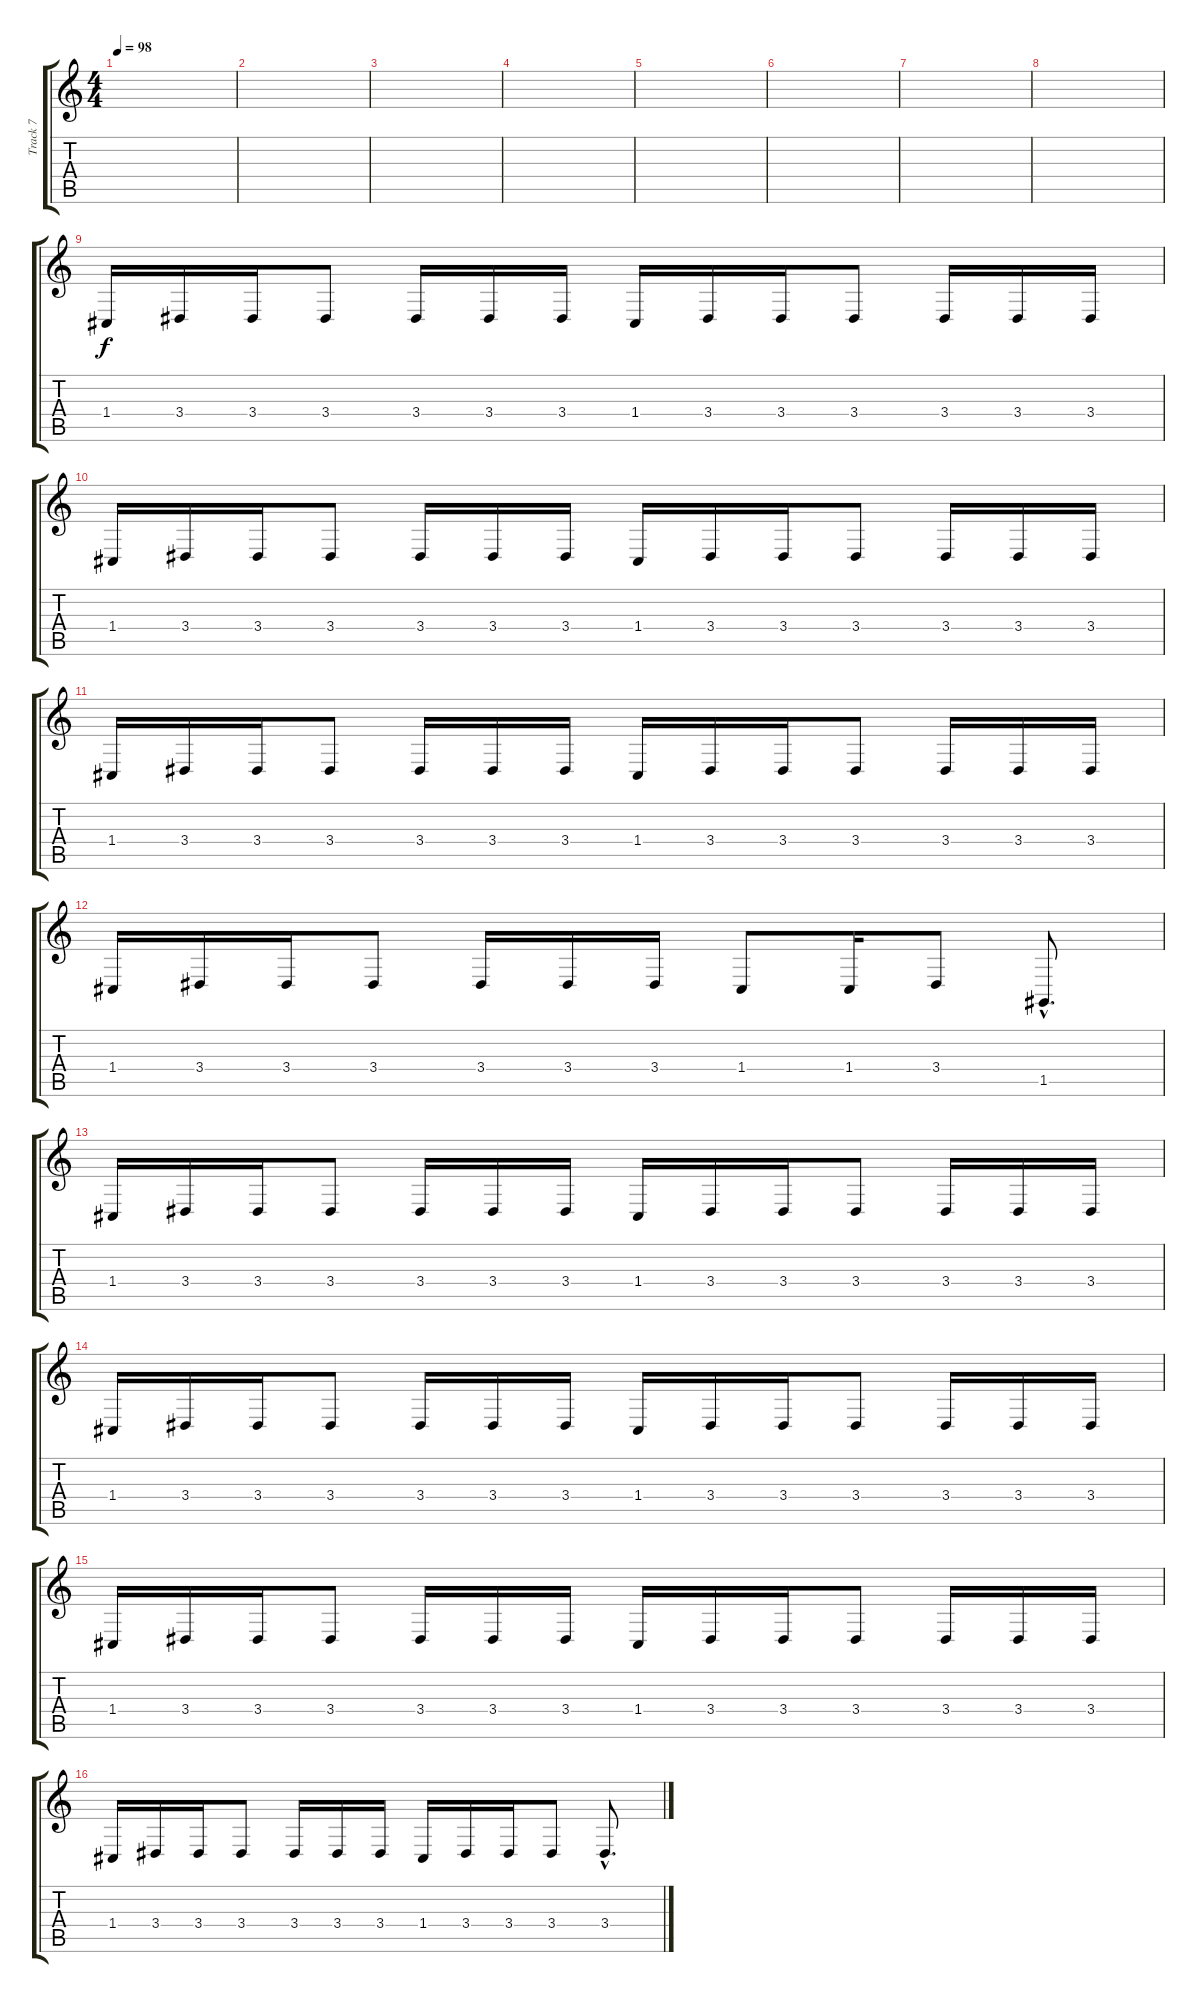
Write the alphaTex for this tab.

\track ("Track 7" "Track 7") {instrument clarinet}
\staff {score tabs}
\tuning (D4 A3 F3 C3 G2 C2) {hide}
\ts (4 4)
\tempo 98
\clef g2
\ks c
|
|
|
|
|
|
|
|
1.4.16 3.4.16 3.4.16 3.4.8 3.4.16 3.4.16 3.4.16 1.4.16 3.4.16 3.4.16 3.4.8 3.4.16 3.4.16 3.4.16 |
1.4.16 3.4.16 3.4.16 3.4.8 3.4.16 3.4.16 3.4.16 1.4.16 3.4.16 3.4.16 3.4.8 3.4.16 3.4.16 3.4.16 |
1.4.16 3.4.16 3.4.16 3.4.8 3.4.16 3.4.16 3.4.16 1.4.16 3.4.16 3.4.16 3.4.8 3.4.16 3.4.16 3.4.16 |
1.4.16 3.4.16 3.4.16 3.4.8 3.4.16 3.4.16 3.4.16 1.4.8 1.4.16 3.4.8 1.5{hac}.8{d} |
1.4.16 3.4.16 3.4.16 3.4.8 3.4.16 3.4.16 3.4.16 1.4.16 3.4.16 3.4.16 3.4.8 3.4.16 3.4.16 3.4.16 |
1.4.16 3.4.16 3.4.16 3.4.8 3.4.16 3.4.16 3.4.16 1.4.16 3.4.16 3.4.16 3.4.8 3.4.16 3.4.16 3.4.16 |
1.4.16 3.4.16 3.4.16 3.4.8 3.4.16 3.4.16 3.4.16 1.4.16 3.4.16 3.4.16 3.4.8 3.4.16 3.4.16 3.4.16 |
1.4.16 3.4.16 3.4.16 3.4.8 3.4.16 3.4.16 3.4.16 1.4.16 3.4.16 3.4.16 3.4.8 3.4{hac}.8{d}
